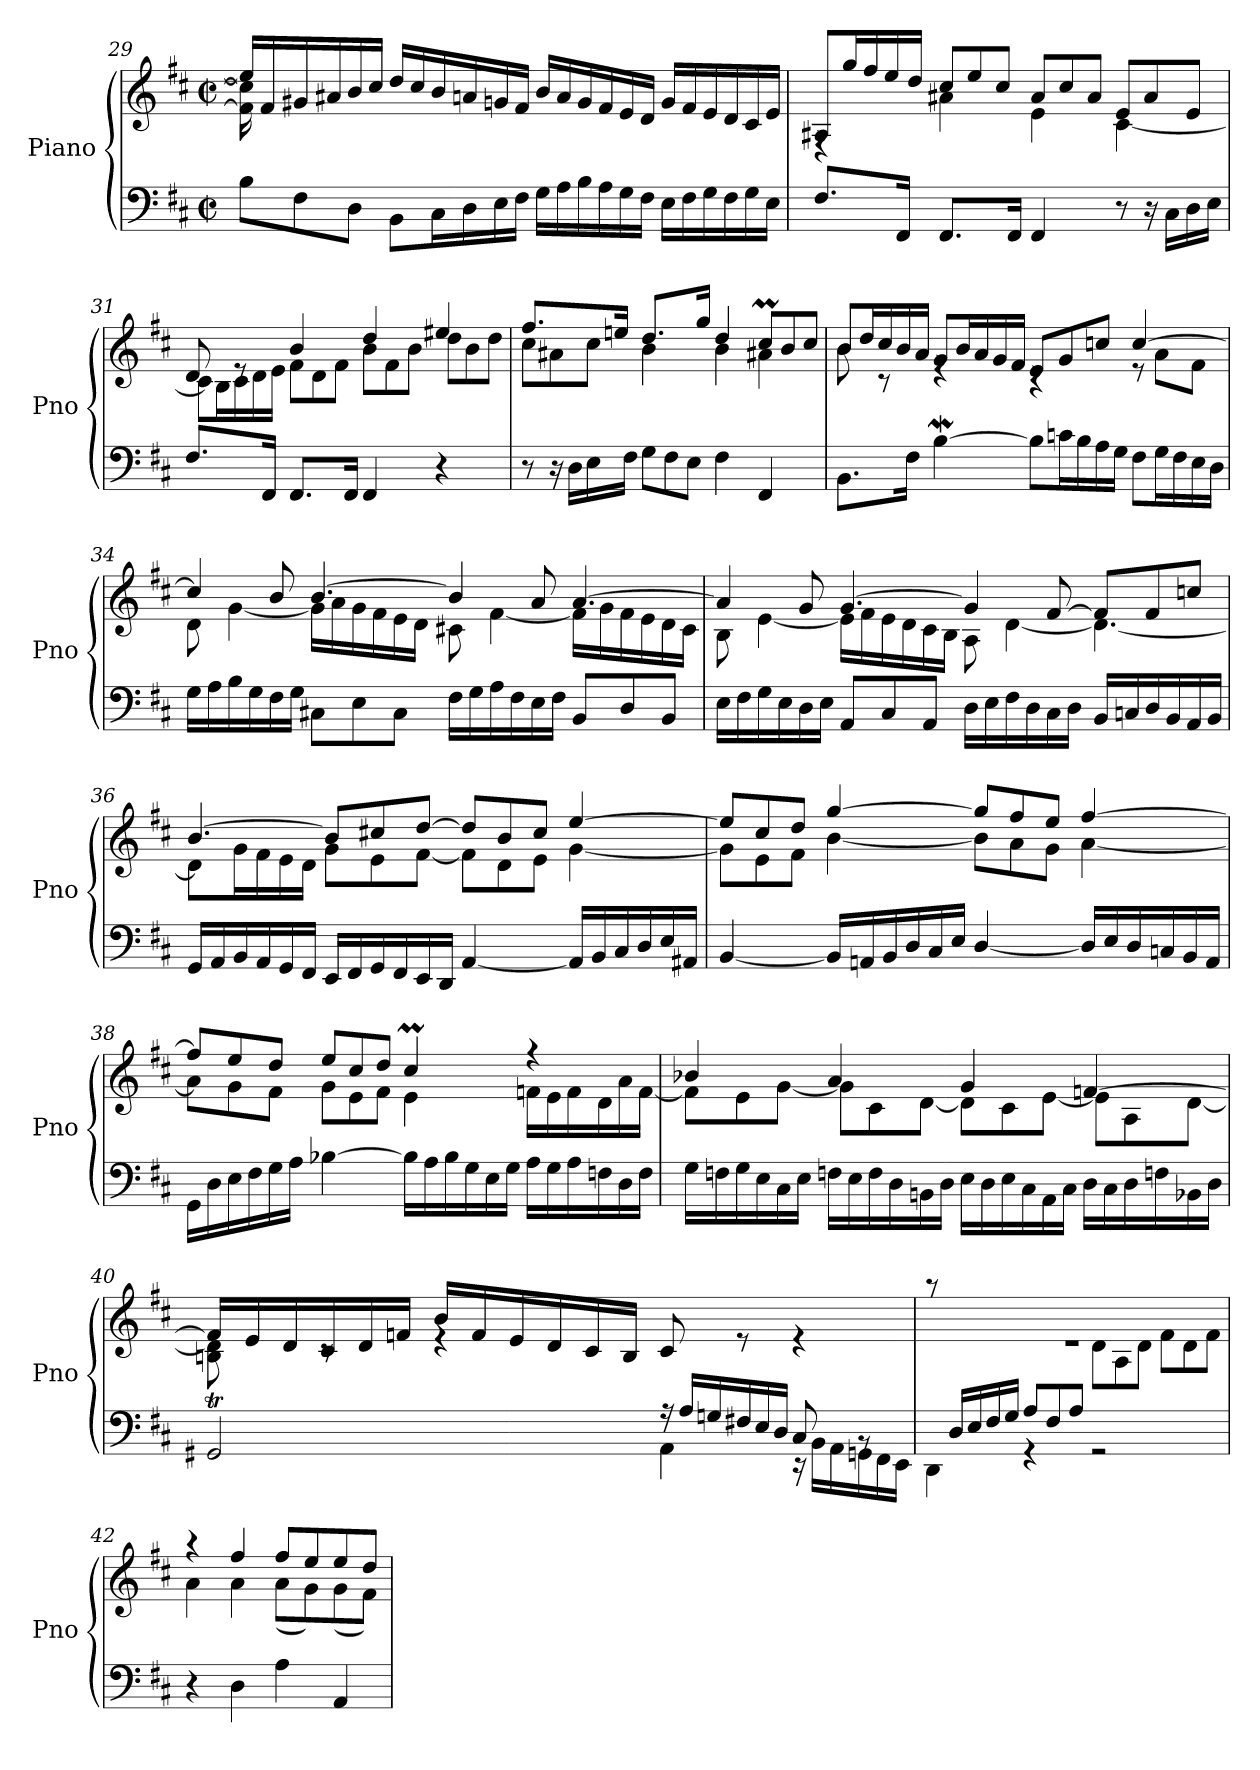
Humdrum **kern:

**kern	**kern
*part1	*part1
*staff2	*staff1
*I"Piano	*
*I'Pno	*
*clefF4	*clefG2
*k[f#c#]	*k[f#c#]
*M2/2	*M2/2
*met(c|)	*met(c|)
*Xtuplet	*Xtuplet
=29	=29
*	*^
12B\L	24ee/LL]	24f#\] 24cc#\]
.	24f#/	24%23ryy
12F#\	24g#X/	.
.	24a#X/	.
12D\J	24b/	.
.	24cc#/JJ	.
12BB\L	24dd/LL	.
.	24cc#/	.
24C#\L	24b/	.
24D\	24an/	.
24E\	24gn/	.
24F#\JJ	24f#/JJ	.
24G\LL	24b/LL	.
24A\	24a/	.
24B\	24g/	.
24A\	24f#/	.
24G\	24e/	.
24F#\JJ	24d/JJ	.
24E\LL	24g/LL	.
24F#\	24f#/	.
24G\	24e/	.
24F#\	24d/	.
24G\	24c#/	.
24E\JJ	24e/JJ	.
!!LO:LB:g=z	!!
=30	=30	=30
8.F#\L	12A#X/L	4rF
.	24gg/L	.
.	24ff#/	.
.	24ee/	.
16FF#/Jk	.	.
.	24dd/JJ	.
8.FF#/L	12cc#/L	4a#X\
.	12ee/	.
.	12cc#/J	.
16FF#/Jk	.	.
4FF#/	12a#/L	4e\
.	12cc#/	.
.	12a#/J	.
12r	12e/L	[4c#\
24r	12a#/	.
24C#\LL	.	.
24D\	12e/J	.
24E\JJ	.	.
=31	=31	=31
8.F#\L	8d/	12c#\L]
.	.	24B\L
.	8re	24c#\
.	.	24d\
16FF#/Jk	.	.
.	.	24e\JJ
8.FF#/L	4b/	12f#\L
.	.	12d\
.	.	12f#\J
16FF#/Jk	.	.
4FF#/	4dd/	12b\L
.	.	12f#\
.	.	12b\J
4r	4ee#X/	12dd\L
.	.	12b\
.	.	12dd\J
=32	=32	=32
12r	8.ff#/L	12cc#\L
24r	.	12a#X\
24D\LL	.	.
24E\	.	12cc#\J
.	16een/Jk	.
24F#\JJ	.	.
12G\L	8.dd/L	4b\
12F#\	.	.
12E\J	.	.
.	16gg/Jk	.
4F#\	4dd/	4b\
4FF#/	12cc#m/L	4a#X\
.	12b/	.
.	12cc#/J	.
!!LO:LB:g=z	!!
=33	=33	=33
8.BB\L	12b/L	8b\
.	24dd/L	.
.	24cc#/	8r
.	24b/	.
16F#\Jk	.	.
.	24a/JJ	.
[4BW\	12g/L	4re
.	24b/L	.
.	24a/	.
.	24g/	.
.	24f#/JJ	.
12B\L]	12e/L	4rc
24cn\L	12g/	.
24B\	.	.
24A\	12ccn/J	.
24G\JJ	.	.
12F#\L	[4cc/	12r
24G\L	.	12a\L
24F#\	.	.
24E\	.	12f#\J
24D\JJ	.	.
=34	=34	=34
24G\LL	6cc/]	12d\
24A\	.	.
24B\	.	[6g\
24G\	.	.
24F#\	12b/	.
24G\JJ	.	.
12C#X\L	[6.b/	24g\LL]
.	.	24a\
12E\	.	24g\
.	.	24f#\
12C#\J	.	24e\
.	.	24d\JJ
24F#\LL	6b/]	12c#X\
24G\	.	.
24A\	.	[6f#\
24F#\	.	.
24E\	12a/	.
24F#\JJ	.	.
12BB/L	[6.a/	24f#\LL]
.	.	24g\
12D/	.	24f#\
.	.	24e\
12BB/J	.	24d\
.	.	24c#\JJ
!!LO:LB:g=z	!!
=35	=35	=35
24E\LL	6a/]	12B\
24F#\	.	.
24G\	.	[6e\
24E\	.	.
24D\	12g/	.
24E\JJ	.	.
12AA/L	[6.g/	24e\LL]
.	.	24f#\
12C#/	.	24e\
.	.	24d\
12AA/J	.	24c#\
.	.	24B\JJ
24D\LL	6g/]	12A\
24E\	.	.
24F#\	.	[6d\
24D\	.	.
24C#\	[12f#/	.
24D\JJ	.	.
24BB/LL	12f#/L]	6.d\_
24Cn/	.	.
24D/	12f#/	.
24BB/	.	.
24AA/	12ccn/J	.
24BB/JJ	.	.
=36	=36	=36
24GG/LL	[6.b/	12d\L]
24AA/	.	.
24BB/	.	24g\L
24AA/	.	24f#\
24GG/	.	24e\
24FF#/JJ	.	24d\JJ
24EE/LL	12b/L]	12g\L
24FF#/	.	.
24GG/	12cc#X/	12e\
24FF#/	.	.
24EE/	[12dd/J	[12f#\J
24DD/JJ	.	.
[4AA/	12dd/L]	12f#\L]
.	12b/	12d\
.	12cc#/J	12e\J
24AA/LL]	[4ee/	[4g\
24BB/	.	.
24C#/	.	.
24D/	.	.
24E/	.	.
24AA#X/JJ	.	.
!!LO:PB:g=z	!!
=37	=37	=37
[4BB/	12ee/L]	12g\L]
.	12cc#/	12e\
.	12dd/J	12f#\J
24BB/LL]	[4gg/	[4b\
24AAn/	.	.
24BB/	.	.
24D/	.	.
24C#/	.	.
24E/JJ	.	.
[4D/	12gg/L]	12b\L]
.	12ff#/	12a\
.	12ee/J	12g\J
24D/LL]	[4ff#/	[4a\
24E/	.	.
24D/	.	.
24Cn/	.	.
24BB/	.	.
24AA/JJ	.	.
=38	=38	=38
24GG\LL	12ff#/L]	12a\L]
24D\	.	.
24E\	12ee/	12g\
24F#\	.	.
24G\	12dd/J	12f#\J
24A\JJ	.	.
[4B-X\	12ee/L	12g\L
.	12cc#/	12e\
.	12dd/J	12f#\J
24B-\LL]	4cc#m/	4e\
24A\	.	.
24B-\	.	.
24G\	.	.
24E\	.	.
24G\JJ	.	.
24A\LL	4r	24fn\LL
24G\	.	24e\
24A\	.	24f\
24Fn\	.	24d\
24D\	.	24a\
24F\JJ	.	[24f\JJ
!!LO:LB:g=z	!!
=39	=39	=39
24G\LL	4b-X/	12f\L]
24Fn\	.	.
24G\	.	12e\
24E\	.	.
24C#\	.	[12g\J
24E\JJ	.	.
24Fn\LL	4a/	12g\L]
24E\	.	.
24F\	.	12c#\
24D\	.	.
24BBn\	.	[12d\J
24D\JJ	.	.
24E\LL	4g/	12d\L]
24D\	.	.
24E\	.	12c#\
24C#\	.	.
24AA\	.	[12e\J
24C#\JJ	.	.
24D\LL	[4fn/	12e\L]
24C#\	.	.
24D\	.	12A\
24Fn\	.	.
24BB-X\	.	[12d\J
24D\JJ	.	.
=40	=40	=40
*^	*	*
2GG#Xt/	48AA!yy	24f/LL]	8Bn\ 8d\]
.	48GG#!yy	.	.
.	48AA!yy	24e/	.
.	48GG#!yy	.	.
.	48AA!yy	24d/	.
.	48GG#!yy	.	.
.	48AA!yy	24c#/	8rc
.	48GG#!yy	.	.
.	48AA!yy	24d/	.
.	48GG#!yy	.	.
.	48AA!yy	24fn/JJ	.
.	48GG#!yy	.	.
.	48AA!yy	24b/LL	4re
.	48GG#!yy	.	.
.	48AA!yy	24f/	.
.	48GG#!yy	.	.
.	48AA!yy	24e/	.
.	48GG#!yy	.	.
.	48AA!yy	24d/	.
.	48GG#!yy	.	.
.	48AA!yy	24c#/	.
.	48GG#!yy	.	.
.	48AA!yy	24B/JJ	.
.	48GG#!yy	.	.
24r	4AA\	8c#/	2ryy
24A/LL	.	.	.
24Gn/	.	.	.
24F#X/	.	8re	.
24E/	.	.	.
24D/JJ	.	.	.
8C#/	24r	4re	.
.	24BB\LL	.	.
.	24AA\	.	.
8rBB	24GGn\	.	.
.	24FF#\	.	.
.	24EE\JJ	.	.
!!LO:LB:g=z	!!
=41	=41	=41	=41
12ryy	4DD\	1re	12raa
24D/LL	.	.	12%5ryy
24E/	.	.	.
24F#/	.	.	.
24G/JJ	.	.	.
12A/L	4rGG	.	.
12F#/	.	.	.
12A/J	.	.	.
2ryy	2rGG	.	12d\L
.	.	.	12A\
.	.	.	12d\J
.	.	.	12f#\L
.	.	.	12d\
.	.	.	12f#\J
*v	*v	*	*
=42	=42	=42
4r	4r	4a\
4D\	4ff#/	4a\
4A\	8ff#/L	(8a\L
.	8ee/	8g\)
4AA/	8ee/	(8g\
.	8dd/J	8f#\J)
*	*v	*v
=	=
*-	*-
